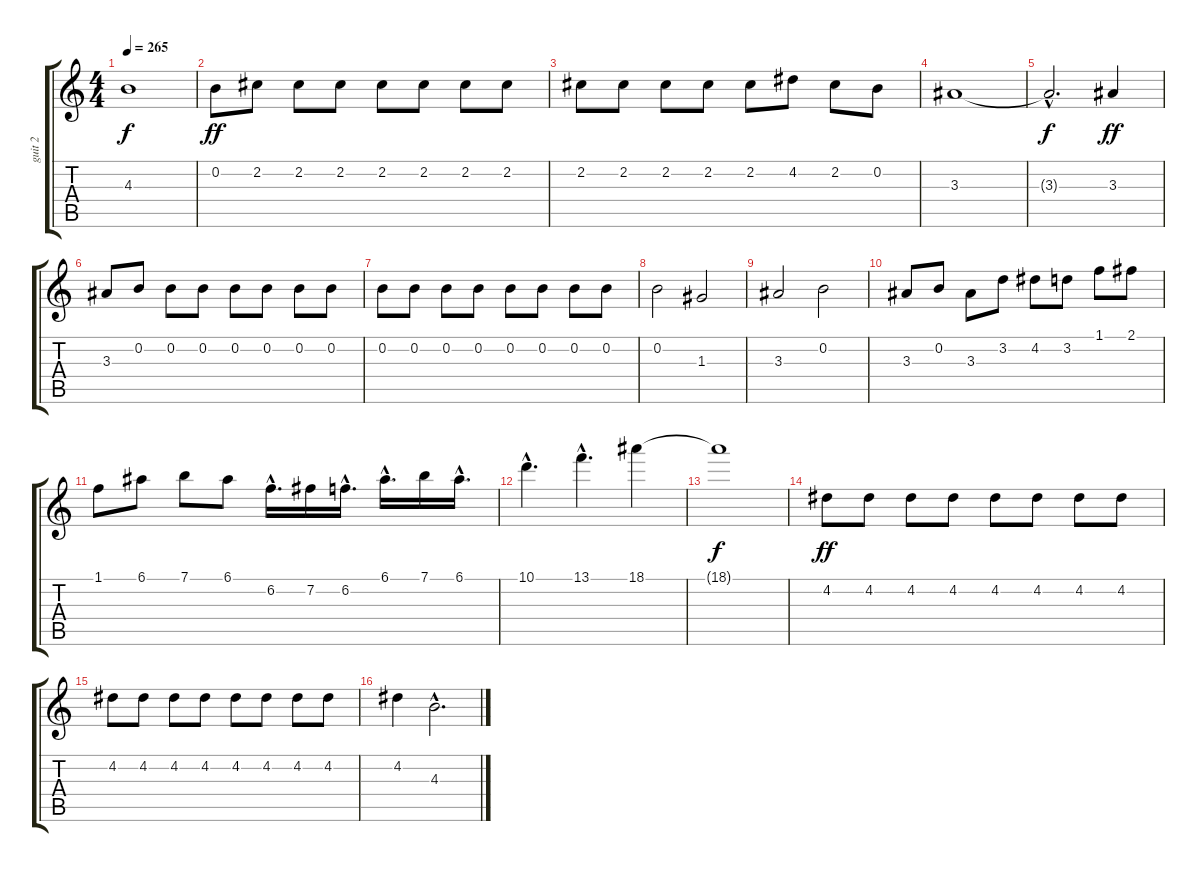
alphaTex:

\track ("guit 2" "guit 2") {instrument distortionguitar}
\staff {score tabs}
\tuning (E4 B3 G3 D3 A2 E2) {hide}
\ts (4 4)
\tempo 265
\clef g2
\ks c
4.3{t}.1{dy f} |
0.2.8{dy ff} 2.2.8 2.2.8 2.2.8 2.2.8 2.2.8 2.2.8 2.2.8 |
2.2.8 2.2.8 2.2.8 2.2.8 2.2.8 4.2.8 2.2.8 0.2.8 |
3.3.1 |
3.3{hac t}.2{d dy f} 3.3.4{dy ff} |
3.3.8 0.2.8 0.2.8 0.2.8 0.2.8 0.2.8 0.2.8 0.2.8 |
0.2.8 0.2.8 0.2.8 0.2.8 0.2.8 0.2.8 0.2.8 0.2.8 |
0.2.2 1.3.2 |
3.3.2 0.2.2 |
3.3.8 0.2.8 3.3.8 3.2.8 4.2.8 3.2.8 1.1.8 2.1.8 |
1.1.8 6.1.8 7.1.8 6.1.8 6.2{hac}.16{d} 7.2.16 6.2{hac}.16{d} 6.1{hac}.16{d} 7.1.16 6.1{hac}.16{d} |
10.1{hac}.4{d} 13.1{hac}.4{d} 18.1.4 |
18.1{t}.1{dy f} |
4.2.8{dy ff} 4.2.8 4.2.8 4.2.8 4.2.8 4.2.8 4.2.8 4.2.8 |
4.2.8 4.2.8 4.2.8 4.2.8 4.2.8 4.2.8 4.2.8 4.2.8 |
4.2.4 4.3{hac}.2{d}
